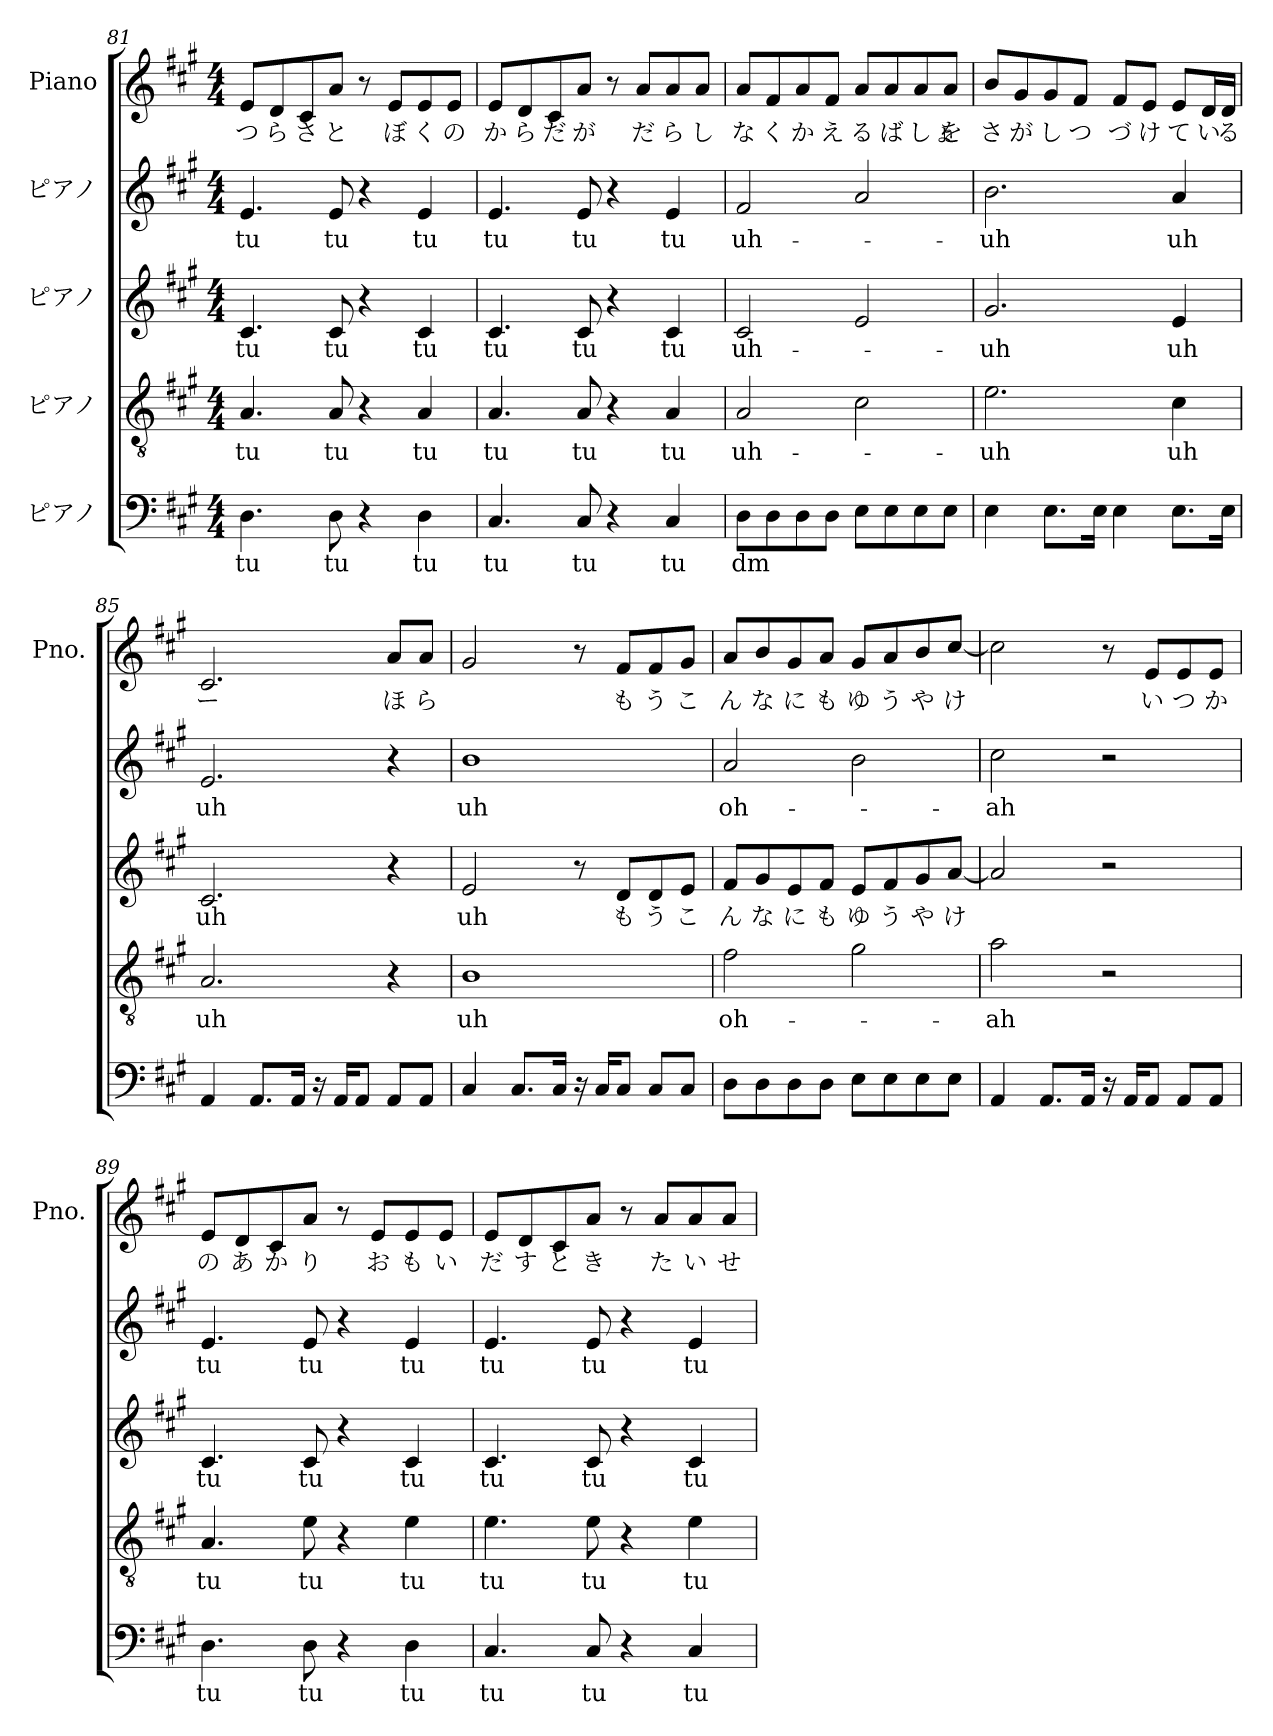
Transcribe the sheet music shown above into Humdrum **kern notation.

**kern	**text	**kern	**text	**kern	**text	**kern	**text	**kern	**text
*part5	*part5	*part4	*part4	*part3	*part3	*part2	*part2	*part1	*part1
*staff5	*staff5	*staff4	*staff4	*staff3	*staff3	*staff2	*staff2	*staff1	*staff1
*I"ピアノ	*	*I"ピアノ	*	*I"ピアノ	*	*I"ピアノ	*	*I"Piano	*
*	*	*	*	*	*	*	*	*I'Pno.	*
*clefF4	*	*clefGv2	*	*clefG2	*	*clefG2	*	*clefG2	*
*k[f#c#g#]	*	*k[f#c#g#]	*	*k[f#c#g#]	*	*k[f#c#g#]	*	*k[f#c#g#]	*
*M4/4	*	*M4/4	*	*M4/4	*	*M4/4	*	*M4/4	*
=81	=81	=81	=81	=81	=81	=81	=81	=81	=81
4.D	tu	4.A	-tu	4.c#	-tu	4.e	-tu	8eL	つ
.	.	.	.	.	.	.	.	8d	ら
.	.	.	.	.	.	.	.	8c#	さ
8D	tu	8A	tu	8c#	tu	8e	tu	8aJ	と
4r	.	4r	.	4r	.	4r	.	8r	.
.	.	.	.	.	.	.	.	8eL	ぼ
4D	tu	4A	tu	4c#	tu	4e	tu	8e	く
.	.	.	.	.	.	.	.	8eJ	の
=82	=82	=82	=82	=82	=82	=82	=82	=82	=82
4.C#	tu	4.A	-tu	4.c#	-tu	4.e	-tu	8eL	か
.	.	.	.	.	.	.	.	8d	ら
.	.	.	.	.	.	.	.	8c#	だ
8C#	tu	8A	tu	8c#	tu	8e	tu	8aJ	が
4r	.	4r	.	4r	.	4r	.	8r	.
.	.	.	.	.	.	.	.	8aL	だ
4C#	tu	4A	tu	4c#	tu	4e	tu	8a	ら
.	.	.	.	.	.	.	.	8aJ	し
=83	=83	=83	=83	=83	=83	=83	=83	=83	=83
8DL	dm	2A	uh-	2c#	uh-	2f#	uh-	8aL	な
8D	.	.	.	.	.	.	.	8f#	く
8D	.	.	.	.	.	.	.	8a	か
8DJ	.	.	.	.	.	.	.	8f#J	え
8EL	.	2c#	.	2e	.	2a	.	8aL	る
8E	.	.	.	.	.	.	.	8a	ば
8E	.	.	.	.	.	.	.	8a	しょ
8EJ	.	.	.	.	.	.	.	8aJ	を
=84	=84	=84	=84	=84	=84	=84	=84	=84	=84
4E	.	2.e	-uh	2.g#	-uh	2.b	-uh	8bL	さ
.	.	.	.	.	.	.	.	8g#	が
8.EL	.	.	.	.	.	.	.	8g#	し
.	.	.	.	.	.	.	.	8f#J	つ
16EJk	.	.	.	.	.	.	.	.	.
4E	.	.	.	.	.	.	.	8f#L	づ
.	.	.	.	.	.	.	.	8eJ	け
8.EL	.	4c#	uh	4e	uh	4a	uh	8eL	て
.	.	.	.	.	.	.	.	16dL	い
16EJk	.	.	.	.	.	.	.	16dJJ	る
=85	=85	=85	=85	=85	=85	=85	=85	=85	=85
4AA	.	2.A	uh	2.c#	uh	2.e	uh	2.c#	ー
8.AAL	.	.	.	.	.	.	.	.	.
16AAJk	.	.	.	.	.	.	.	.	.
16r	.	.	.	.	.	.	.	.	.
16AAKL	.	.	.	.	.	.	.	.	.
8AAJ	.	.	.	.	.	.	.	.	.
8AAL	.	4r	.	4r	.	4r	.	8aL	ほ
8AAJ	.	.	.	.	.	.	.	8aJ	ら
=86	=86	=86	=86	=86	=86	=86	=86	=86	=86
4C#	.	1B	uh	2e	uh	1b	uh	2g#	.
8.C#L	.	.	.	.	.	.	.	.	.
16C#Jk	.	.	.	.	.	.	.	.	.
16r	.	.	.	8r	.	.	.	8r	.
16C#KL	.	.	.	.	.	.	.	.	.
8C#J	.	.	.	8dL	も	.	.	8f#L	も
8C#L	.	.	.	8d	う	.	.	8f#	う
8C#J	.	.	.	8eJ	こ	.	.	8g#J	こ
=87	=87	=87	=87	=87	=87	=87	=87	=87	=87
8DL	.	2f#	oh-	8f#L	ん	2a	oh-	8aL	ん
8D	.	.	.	8g#	な	.	.	8b	な
8D	.	.	.	8e	に	.	.	8g#	に
8DJ	.	.	.	8f#J	も	.	.	8aJ	も
8EL	.	2g#	.	8eL	ゆ	2b	.	8g#L	ゆ
8E	.	.	.	8f#	う	.	.	8a	う
8E	.	.	.	8g#	や	.	.	8b	や
8EJ	.	.	.	[8aJ	け	.	.	[8cc#J	け
=88	=88	=88	=88	=88	=88	=88	=88	=88	=88
4AA	.	2a	ah	2a]	.	2cc#	ah	2cc#]	.
8.AAL	.	.	.	.	.	.	.	.	.
16AAJk	.	.	.	.	.	.	.	.	.
16r	.	2r	.	2r	.	2r	.	8r	.
16AAKL	.	.	.	.	.	.	.	.	.
8AAJ	.	.	.	.	.	.	.	8eL	い
8AAL	.	.	.	.	.	.	.	8e	つ
8AAJ	.	.	.	.	.	.	.	8eJ	か
=89	=89	=89	=89	=89	=89	=89	=89	=89	=89
4.D	tu	4.A	-tu	4.c#	-tu	4.e	-tu	8eL	の
.	.	.	.	.	.	.	.	8d	あ
.	.	.	.	.	.	.	.	8c#	か
8D	tu	8e	tu	8c#	tu	8e	tu	8aJ	り
4r	.	4r	.	4r	.	4r	.	8r	.
.	.	.	.	.	.	.	.	8eL	お
4D	tu	4e	tu	4c#	tu	4e	tu	8e	も
.	.	.	.	.	.	.	.	8eJ	い
=90	=90	=90	=90	=90	=90	=90	=90	=90	=90
4.C#	tu	4.e	-tu	4.c#	-tu	4.e	-tu	8eL	だ
.	.	.	.	.	.	.	.	8d	す
.	.	.	.	.	.	.	.	8c#	と
8C#	tu	8e	tu	8c#	tu	8e	tu	8aJ	き
4r	.	4r	.	4r	.	4r	.	8r	.
.	.	.	.	.	.	.	.	8aL	た
4C#	tu	4e	tu	4c#	tu	4e	tu	8a	い
.	.	.	.	.	.	.	.	8aJ	せ
=	=	=	=	=	=	=	=	=	=
*-	*-	*-	*-	*-	*-	*-	*-	*-	*-
